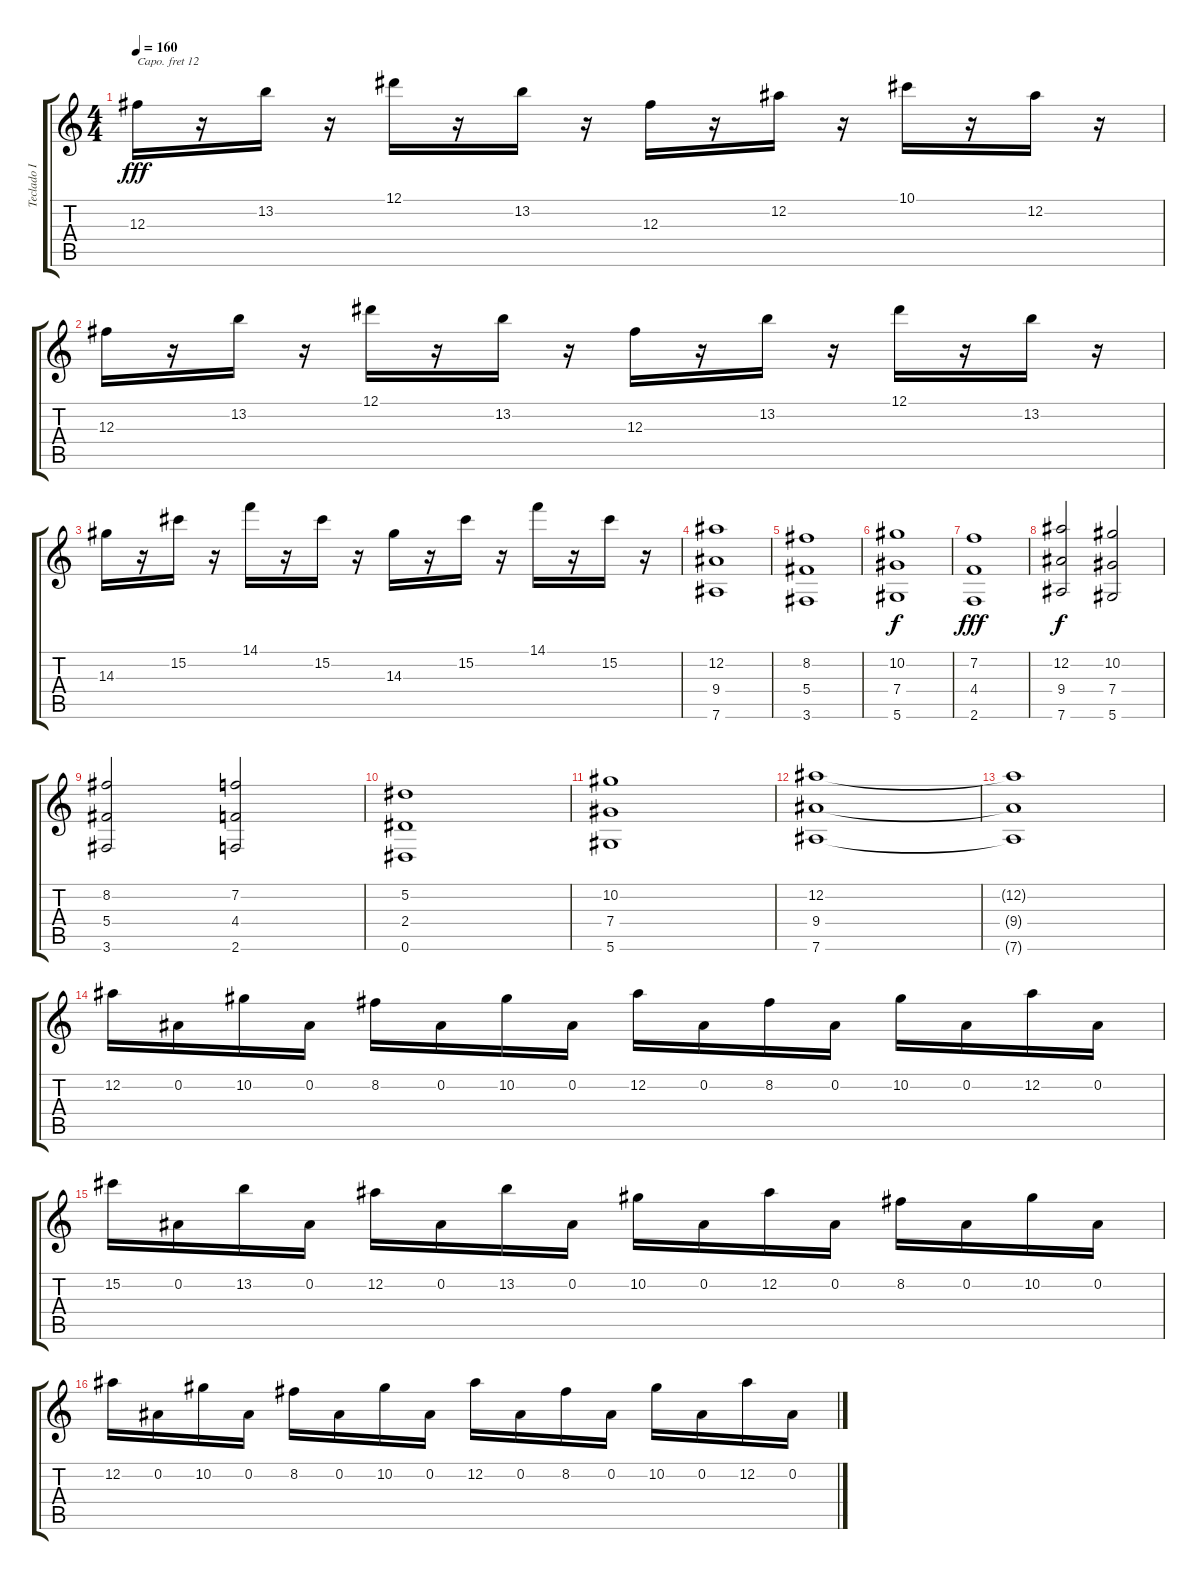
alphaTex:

\track ("Teclado I" "Teclado I") {instrument stringensemble1}
\staff {score tabs}
\capo 12
\tuning (Eb4 Bb3 Gb3 Db3 Ab2 Eb2) {hide}
\ts (4 4)
\tempo 160
\clef g2
\ks c
12.3.16{dy fff} r.16 13.2.16 r.16 12.1.16 r.16 13.2.16 r.16 12.3.16 r.16 12.2.16 r.16 10.1.16 r.16 12.2.16 r.16 |
12.3.16 r.16 13.2.16 r.16 12.1.16 r.16 13.2.16 r.16 12.3.16 r.16 13.2.16 r.16 12.1.16 r.16 13.2.16 r.16 |
14.3.16 r.16 15.2.16 r.16 14.1.16 r.16 15.2.16 r.16 14.3.16 r.16 15.2.16 r.16 14.1.16 r.16 15.2.16 r.16 |
(12.2 9.4 7.6).1{volume 12} |
(8.2 5.4 3.6).1 |
(10.2 7.4 5.6).1{dy f} |
(7.2 4.4 2.6).1{dy fff} |
(12.2 9.4 7.6).2{dy f} (10.2 7.4 5.6).2 |
(8.2 5.4 3.6).2 (7.2 4.4 2.6).2 |
(5.2 2.4 0.6).1 |
(10.2 7.4 5.6).1 |
(12.2 9.4 7.6).1 |
(12.2{t} 9.4{t} 7.6{t}).1 |
12.2.16 0.2.16 10.2.16 0.2.16 8.2.16 0.2.16 10.2.16 0.2.16 12.2.16 0.2.16 8.2.16 0.2.16 10.2.16 0.2.16 12.2.16 0.2.16 |
15.2.16 0.2.16 13.2.16 0.2.16 12.2.16 0.2.16 13.2.16 0.2.16 10.2.16 0.2.16 12.2.16 0.2.16 8.2.16 0.2.16 10.2.16 0.2.16 |
12.2.16 0.2.16 10.2.16 0.2.16 8.2.16 0.2.16 10.2.16 0.2.16 12.2.16 0.2.16 8.2.16 0.2.16 10.2.16 0.2.16 12.2.16 0.2.16
